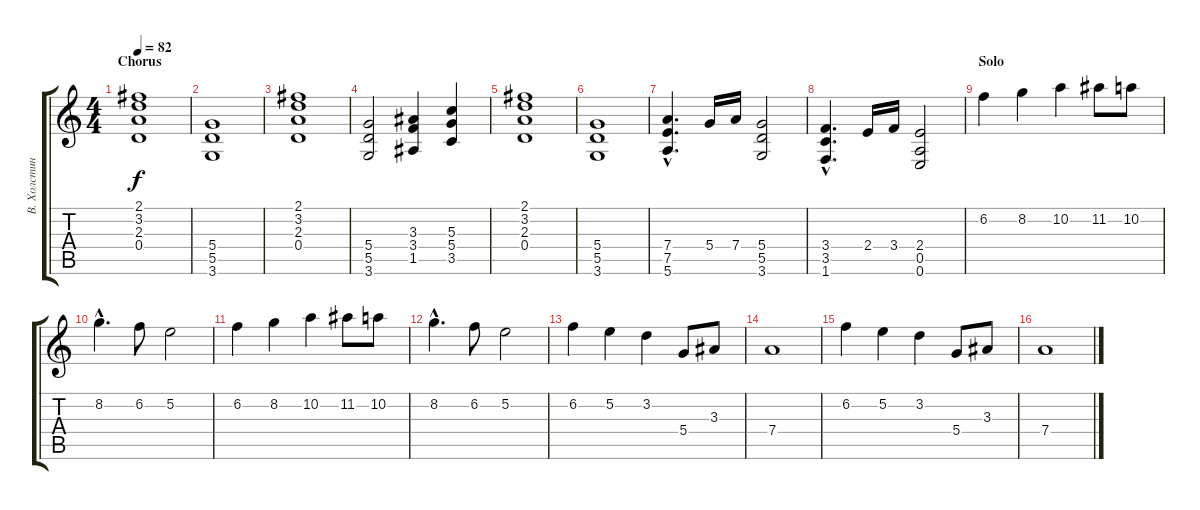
\track ("В. Холстинин" "В. Холстин") {instrument distortionguitar}
\staff {score tabs}
\tuning (E4 B3 G3 D3 A2 E2) {hide}
\ts (4 4)
\section ("" "Chorus")
\tempo 82
\clef g2
\ks c
(2.1 3.2 2.3 0.4).1{dy f} |
(5.4 5.5 3.6).1 |
(2.1 3.2 2.3 0.4).1 |
(5.4 5.5 3.6).2 (3.3 3.4 1.5).4 (5.3 5.4 3.5).4 |
(2.1 3.2 2.3 0.4).1 |
(5.4 5.5 3.6).1 |
(7.4{hac} 7.5{hac} 5.6{hac}).4{d} 5.4.16 7.4.16 (5.4 5.5 3.6).2 |
(3.4{hac} 3.5{hac} 1.6{hac}).4{d} 2.4.16 3.4.16 (2.4 0.5 0.6).2 |
\section ("" "Solo")
6.2.4{volume 10 instrument overdrivenguitar} 8.2.4 10.2.4 11.2.8 10.2.8 |
8.2{hac}.4{d} 6.2.8 5.2.2 |
6.2.4 8.2.4 10.2.4 11.2.8 10.2.8 |
8.2{hac}.4{d} 6.2.8 5.2.2 |
6.2.4 5.2.4 3.2.4 5.4.8 3.3.8 |
7.4.1 |
6.2.4 5.2.4 3.2.4 5.4.8 3.3.8 |
7.4.1
